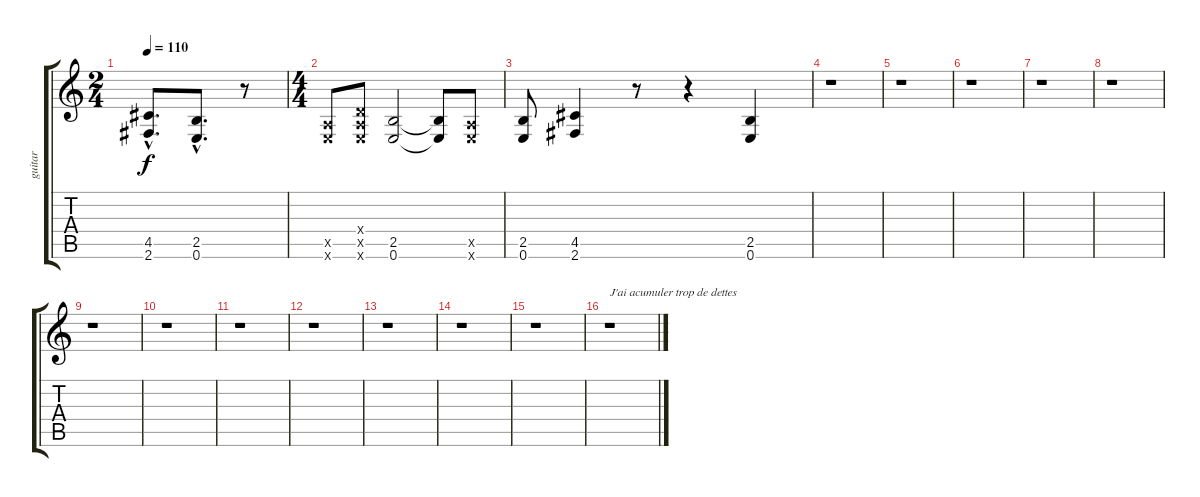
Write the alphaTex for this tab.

\track ("guitar" "guitar") {instrument overdrivenguitar}
\staff {score tabs}
\tuning (E4 B3 G3 D3 A2 E2) {hide}
\ts (2 4)
\tempo 110
\clef g2
\ks c
(4.5{hac} 2.6{hac}).8{d dy f instrument overdrivenguitar} (2.5{hac} 0.6{hac}).8{d} r.8 |
\ts (4 4)
(0.5{x} 0.6{x}).8 (0.4{x} 0.5{x} 0.6{x}).8 (2.5 0.6).2 (2.5{t} 0.6{t}).8 (0.5{x} 0.6{x}).8 |
(2.5 0.6).8 (4.5 2.6).4 r.8 r.4 (2.5 0.6).4 |
r.1 |
r.1 |
r.1 |
r.1 |
r.1 |
r.1 |
r.1 |
r.1 |
r.1 |
r.1 |
r.1 |
r.1 |
r.1{txt "J'ai acumuler trop de dettes"}
